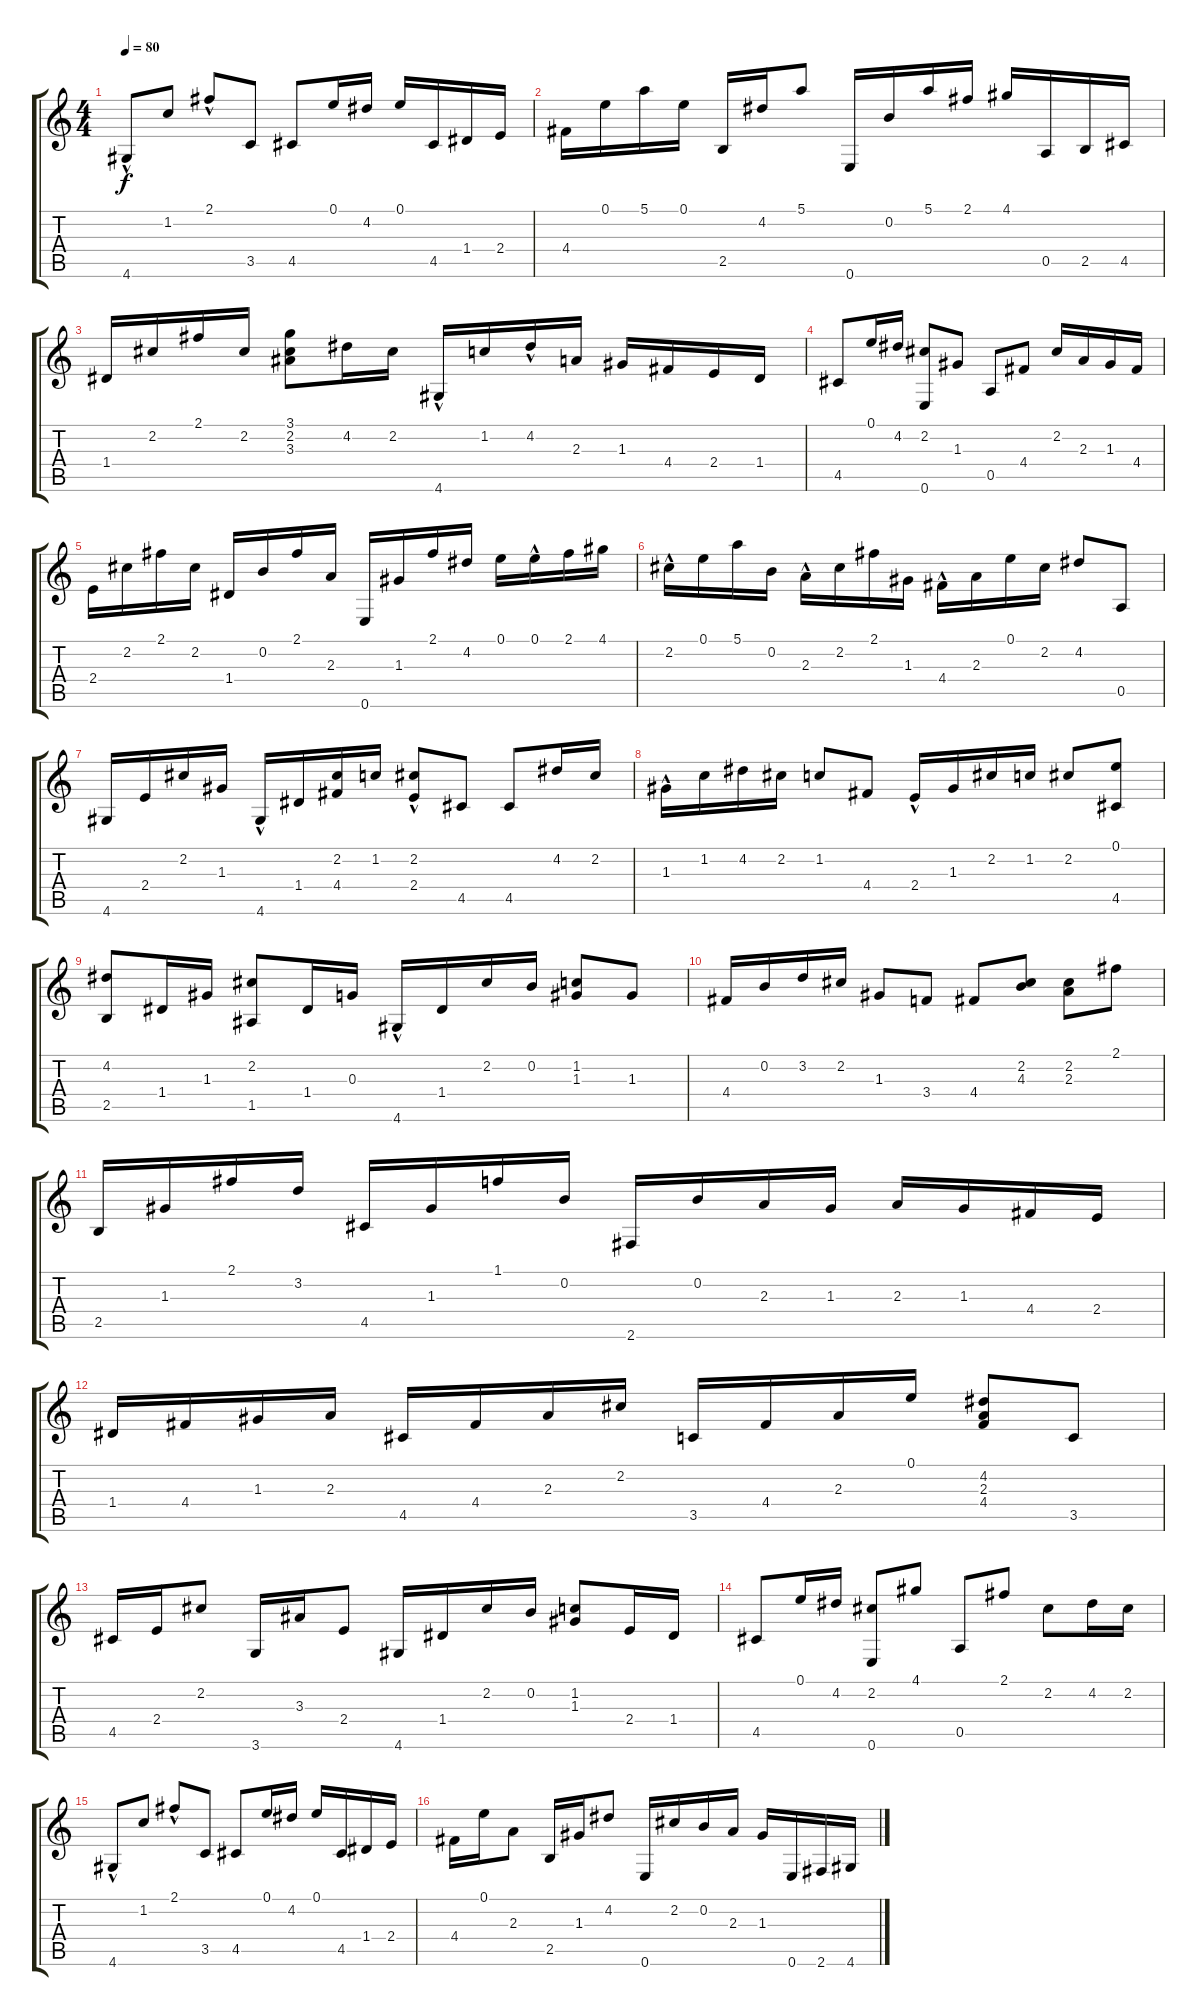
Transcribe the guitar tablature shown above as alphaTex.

\track "" {instrument acousticguitarnylon}
\staff {score tabs}
\tuning (E4 B3 G3 D3 A2 E2) {hide}
\ts (4 4)
\tempo 80
\clef g2
\ks c
4.6{hac}.8{dy f} 1.2.8 2.1{hac}.8 3.5.8 4.5.8 0.1.16 4.2.16 0.1.16 4.5.16 1.4.16 2.4.16 |
4.4.16 0.1.16 5.1.16 0.1.16 2.5.16 4.2.16 5.1.8 0.6.16 0.2.16 5.1.16 2.1.16 4.1.16 0.5.16 2.5.16 4.5.16 |
1.4.16 2.2.16 2.1.16 2.2.16 (3.1 2.2 3.3).8 4.2.16 2.2.16 4.6{hac}.16 1.2.16 4.2{hac}.16 2.3.16 1.3.16 4.4.16 2.4.16 1.4.16 |
4.5.8 0.1.16 4.2.16 (2.2 0.6).8 1.3.8 0.5.8 4.4.8 2.2.16 2.3.16 1.3.16 4.4.16 |
2.4.16 2.2.16 2.1.16 2.2.16 1.4.16 0.2.16 2.1.16 2.3.16 0.6.16 1.3.16 2.1.16 4.2.16 0.1.16 0.1{hac}.16 2.1.16 4.1.16 |
2.2{hac}.16 0.1.16 5.1.16 0.2.16 2.3{hac}.16 2.2.16 2.1.16 1.3.16 4.4{hac}.16 2.3.16 0.1.16 2.2.16 4.2.8 0.5.8 |
4.6.16 2.4.16 2.2.16 1.3.16 4.6{hac}.16 1.4.16 (2.2 4.4).16 1.2.16 (2.2{hac} 2.4{hac}).8 4.5.8 4.5.8 4.2.16 2.2.16 |
1.3{hac}.16 1.2.16 4.2.16 2.2.16 1.2.8 4.4.8 2.4{hac}.16 1.3.16 2.2.16 1.2.16 2.2.8 (0.1 4.5).8 |
(4.2 2.5).8 1.4.16 1.3.16 (2.2 1.5).8 1.4.16 0.3.16 4.6{hac}.16 1.4.16 2.2.16 0.2.16 (1.2 1.3).8 1.3.8 |
4.4.16 0.2.16 3.2.16 2.2.16 1.3.8 3.4.8 4.4.8 (2.2 4.3).8 (2.2 2.3).8 2.1.8 |
2.5.16 1.3.16 2.1.16 3.2.16 4.5.16 1.3.16 1.1.16 0.2.16 2.6.16 0.2.16 2.3.16 1.3.16 2.3.16 1.3.16 4.4.16 2.4.16 |
1.4.16 4.4.16 1.3.16 2.3.16 4.5.16 4.4.16 2.3.16 2.2.16 3.5.16 4.4.16 2.3.16 0.1.16 (4.2 2.3 4.4).8 3.5.8 |
4.5.16 2.4.16 2.2.8 3.6.16 3.3.16 2.4.8 4.6.16 1.4.16 2.2.16 0.2.16 (1.2 1.3).8 2.4.16 1.4.16 |
4.5.8 0.1.16 4.2.16 (2.2 0.6).8 4.1.8 0.5.8 2.1.8 2.2.8 4.2.16 2.2.16 |
4.6{hac}.8 1.2.8 2.1{hac}.8 3.5.8 4.5.8 0.1.16 4.2.16 0.1.16 4.5.16 1.4.16 2.4.16 |
4.4.16 0.1.16 2.3.8 2.5.16 1.3.16 4.2.8 0.6.16 2.2.16 0.2.16 2.3.16 1.3.16 0.6.16 2.6.16 4.6.16
